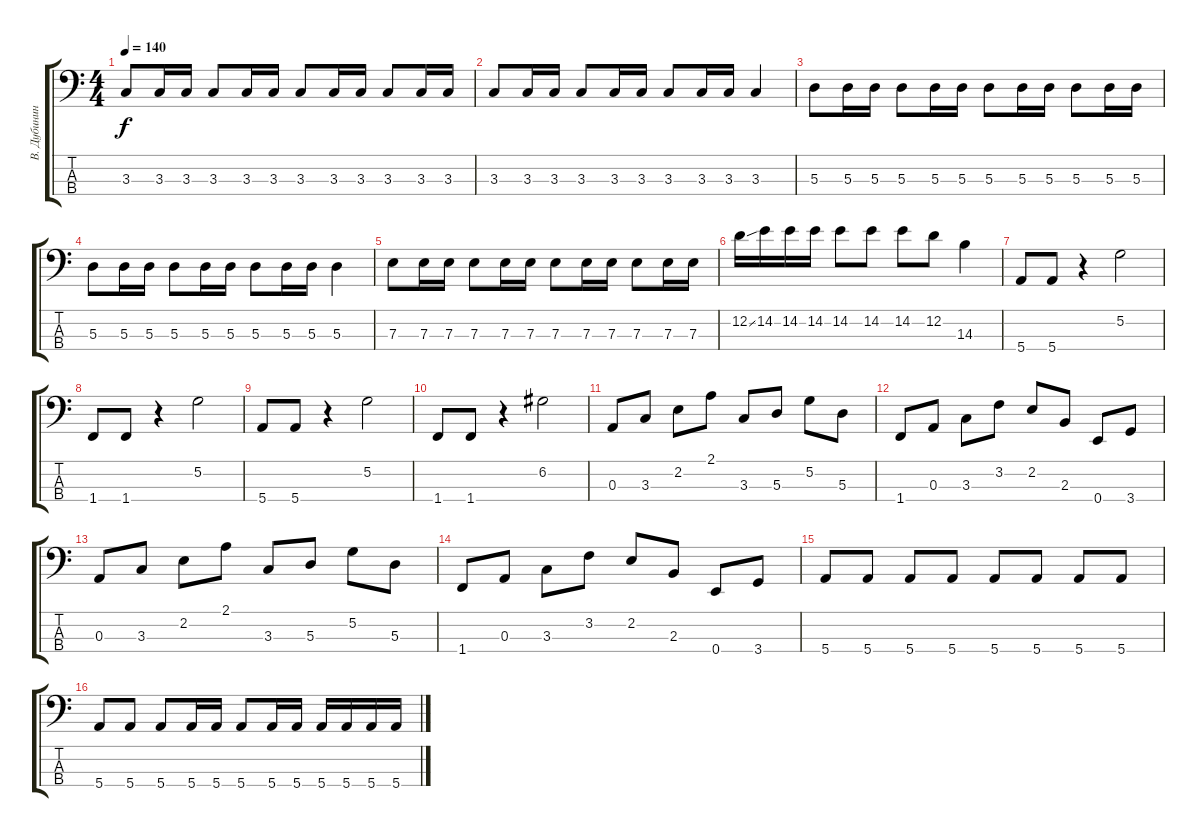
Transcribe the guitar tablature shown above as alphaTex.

\track ("В. Дубинин" "В. Дубинин") {instrument electricbassfinger}
\staff {score tabs}
\tuning (G2 D2 A1 E1) {hide}
\ts (4 4)
\tempo 140
\clef f4
\ks c
3.3.8{dy f} 3.3.16 3.3.16 3.3.8 3.3.16 3.3.16 3.3.8 3.3.16 3.3.16 3.3.8 3.3.16 3.3.16 |
3.3.8 3.3.16 3.3.16 3.3.8 3.3.16 3.3.16 3.3.8 3.3.16 3.3.16 3.3.4 |
5.3.8 5.3.16 5.3.16 5.3.8 5.3.16 5.3.16 5.3.8 5.3.16 5.3.16 5.3.8 5.3.16 5.3.16 |
5.3.8 5.3.16 5.3.16 5.3.8 5.3.16 5.3.16 5.3.8 5.3.16 5.3.16 5.3.4 |
7.3.8 7.3.16 7.3.16 7.3.8 7.3.16 7.3.16 7.3.8 7.3.16 7.3.16 7.3.8 7.3.16 7.3.16 |
12.2{ss}.16 14.2.16 14.2.16 14.2.16 14.2.8 14.2.8 14.2.8 12.2.8 14.3.4 |
5.4.8 5.4.8 r.4 5.2.2 |
1.4.8 1.4.8 r.4 5.2.2 |
5.4.8 5.4.8 r.4 5.2.2 |
1.4.8 1.4.8 r.4 6.2.2 |
0.3.8 3.3.8 2.2.8 2.1.8 3.3.8 5.3.8 5.2.8 5.3.8 |
1.4.8 0.3.8 3.3.8 3.2.8 2.2.8 2.3.8 0.4.8 3.4.8 |
0.3.8 3.3.8 2.2.8 2.1.8 3.3.8 5.3.8 5.2.8 5.3.8 |
1.4.8 0.3.8 3.3.8 3.2.8 2.2.8 2.3.8 0.4.8 3.4.8 |
5.4.8 5.4.8 5.4.8 5.4.8 5.4.8 5.4.8 5.4.8 5.4.8 |
5.4.8 5.4.8 5.4.8 5.4.16 5.4.16 5.4.8 5.4.16 5.4.16 5.4.16 5.4.16 5.4.16 5.4.16
